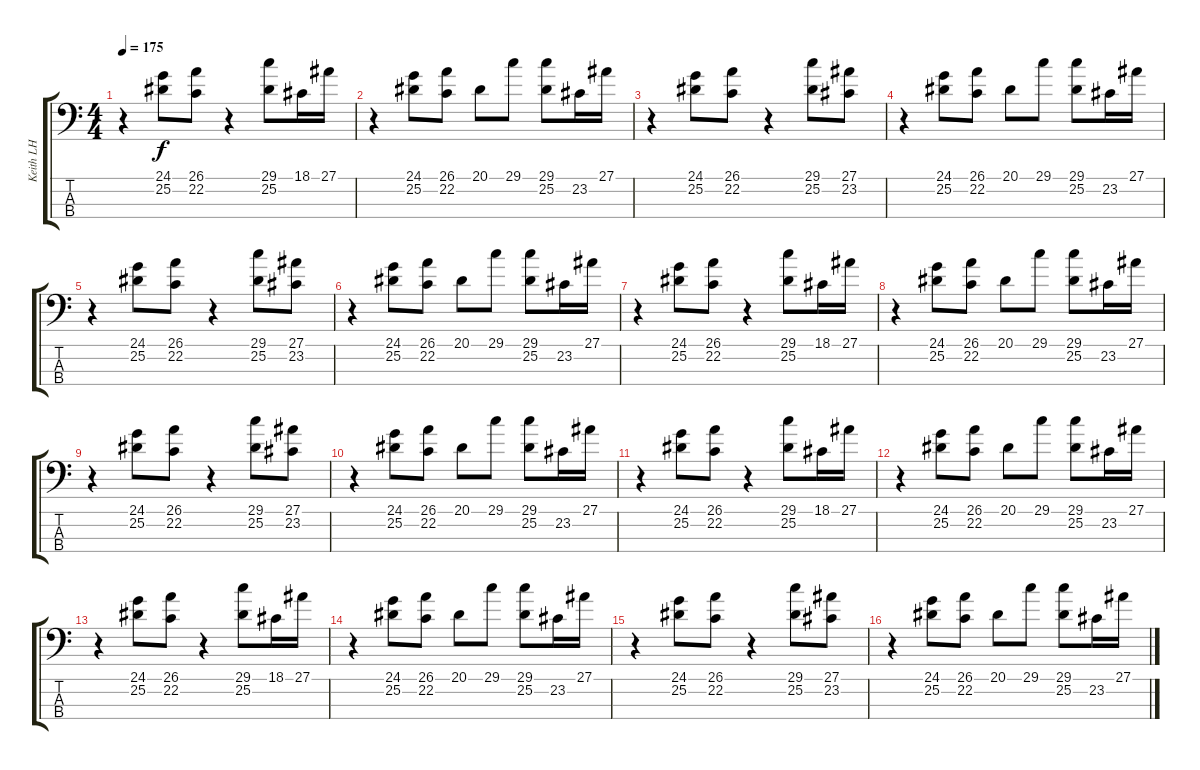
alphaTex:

\track ("Keith LH" "Keith LH") {instrument lead8bassandlead}
\staff {score tabs}
\tuning (G2 D2 A1 E1) {hide}
\ts (4 4)
\tempo 175
\clef f4
\ks c
r.4{dy f} (24.1 25.2).8 (26.1 22.2).8 r.4 (29.1 25.2).8 18.1.16 27.1.16 |
r.4 (24.1 25.2).8 (26.1 22.2).8 20.1.8 29.1.8 (29.1 25.2).8 23.2.16 27.1.16 |
r.4 (24.1 25.2).8 (26.1 22.2).8 r.4 (29.1 25.2).8 (27.1 23.2).8 |
r.4 (24.1 25.2).8 (26.1 22.2).8 20.1.8 29.1.8 (29.1 25.2).8 23.2.16 27.1.16 |
r.4 (24.1 25.2).8 (26.1 22.2).8 r.4 (29.1 25.2).8 (27.1 23.2).8 |
r.4 (24.1 25.2).8 (26.1 22.2).8 20.1.8 29.1.8 (29.1 25.2).8 23.2.16 27.1.16 |
r.4 (24.1 25.2).8 (26.1 22.2).8 r.4 (29.1 25.2).8 18.1.16 27.1.16 |
r.4 (24.1 25.2).8 (26.1 22.2).8 20.1.8 29.1.8 (29.1 25.2).8 23.2.16 27.1.16 |
r.4 (24.1 25.2).8 (26.1 22.2).8 r.4 (29.1 25.2).8 (27.1 23.2).8 |
r.4 (24.1 25.2).8 (26.1 22.2).8 20.1.8 29.1.8 (29.1 25.2).8 23.2.16 27.1.16 |
r.4 (24.1 25.2).8 (26.1 22.2).8 r.4 (29.1 25.2).8 18.1.16 27.1.16 |
r.4 (24.1 25.2).8 (26.1 22.2).8 20.1.8 29.1.8 (29.1 25.2).8 23.2.16 27.1.16 |
r.4 (24.1 25.2).8 (26.1 22.2).8 r.4 (29.1 25.2).8 18.1.16 27.1.16 |
r.4 (24.1 25.2).8 (26.1 22.2).8 20.1.8 29.1.8 (29.1 25.2).8 23.2.16 27.1.16 |
r.4 (24.1 25.2).8 (26.1 22.2).8 r.4 (29.1 25.2).8 (27.1 23.2).8 |
r.4 (24.1 25.2).8 (26.1 22.2).8 20.1.8 29.1.8 (29.1 25.2).8 23.2.16 27.1.16
